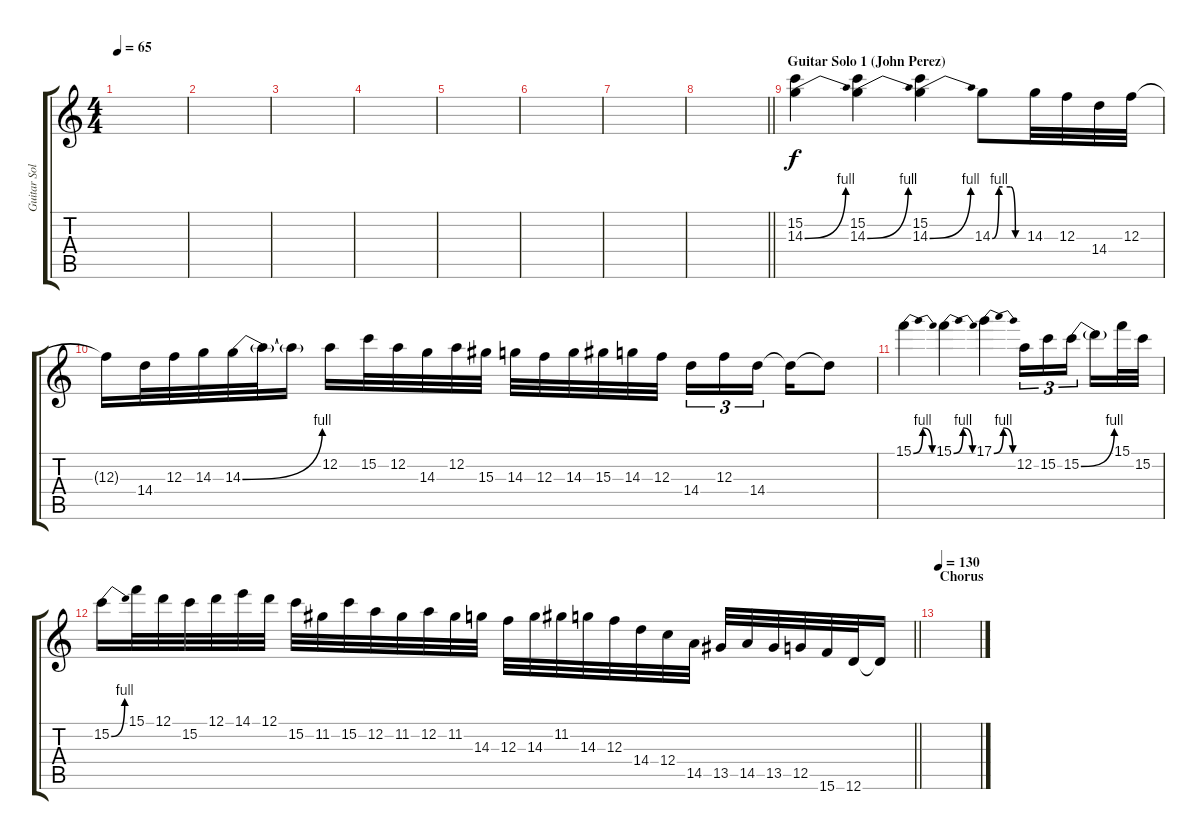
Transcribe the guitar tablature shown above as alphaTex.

\track ("Guitar Solos" "Guitar Sol") {instrument distortionguitar}
\staff {score tabs}
\tuning (D4 A3 F3 C3 G2 D2) {hide}
\ts (4 4)
\tempo 65
\clef g2
\ks c
|
|
|
|
|
|
|
\barLineRight lightlight
|
\section ("" "Guitar Solo 1 (John Perez)")
(15.2 14.3{be (bend 0 0 60 4)}).4 (15.2 14.3{be (bend 0 0 60 4)}).4 (15.2 14.3{be (bend 0 0 60 4)}).4 14.3{be (custom 0 0 13 4 20 4 35 4 45 0 60 0)}.8 14.3.32 12.3.32 14.4.32 12.3.32 |
12.3{t}.16 14.4.32 12.3.32 14.3.32 14.3{be (bend 0 0 60 4)}.32 14.3{t}.32 14.3{t}.16 12.2.16 15.2.32 12.2.32 14.3.32 12.2.32 15.3.32 14.3.32 12.3.32 14.3.32 15.3.32 14.3.32 12.3.32{beam splitsecondary} 14.4.16{tu (3 2)} 12.3.16{tu (3 2)} 14.4.16{tu (3 2) beam splitsecondary} 14.4{t}.16 14.4{t}.8 |
15.1{be (bendrelease 0 0 15 4 50 4 60 0)}.4 15.1{be (bendrelease 0 0 15 4 50 4 60 0)}.4 17.1{be (bendrelease 0 0 15 4 50 4 60 0)}.4 12.2.16{tu (3 2)} 15.2.16{tu (3 2)} 15.2{be (bend 0 0 60 4)}.16{tu (3 2) beam splitsecondary} 15.2{t}.16 15.1.32 15.2.32 |
\barLineRight lightlight
15.2{be (bend 0 0 60 4)}.16 15.1.32 12.1.32 15.2.32 12.1.32 14.1.32 12.1.32 15.2.32 11.2.32 15.2.32 12.2.32 11.2.32 12.2.32 11.2.32 14.3.32 12.3.32 14.3.32 11.2.32 14.3.32 12.3.32 14.4.32 12.4.32 14.5.32 13.5.32 14.5.32 13.5.32 12.5.32 15.6.32 12.6.32 12.6{t}.16 |
\section ("" "Chorus")
\tempo 130
